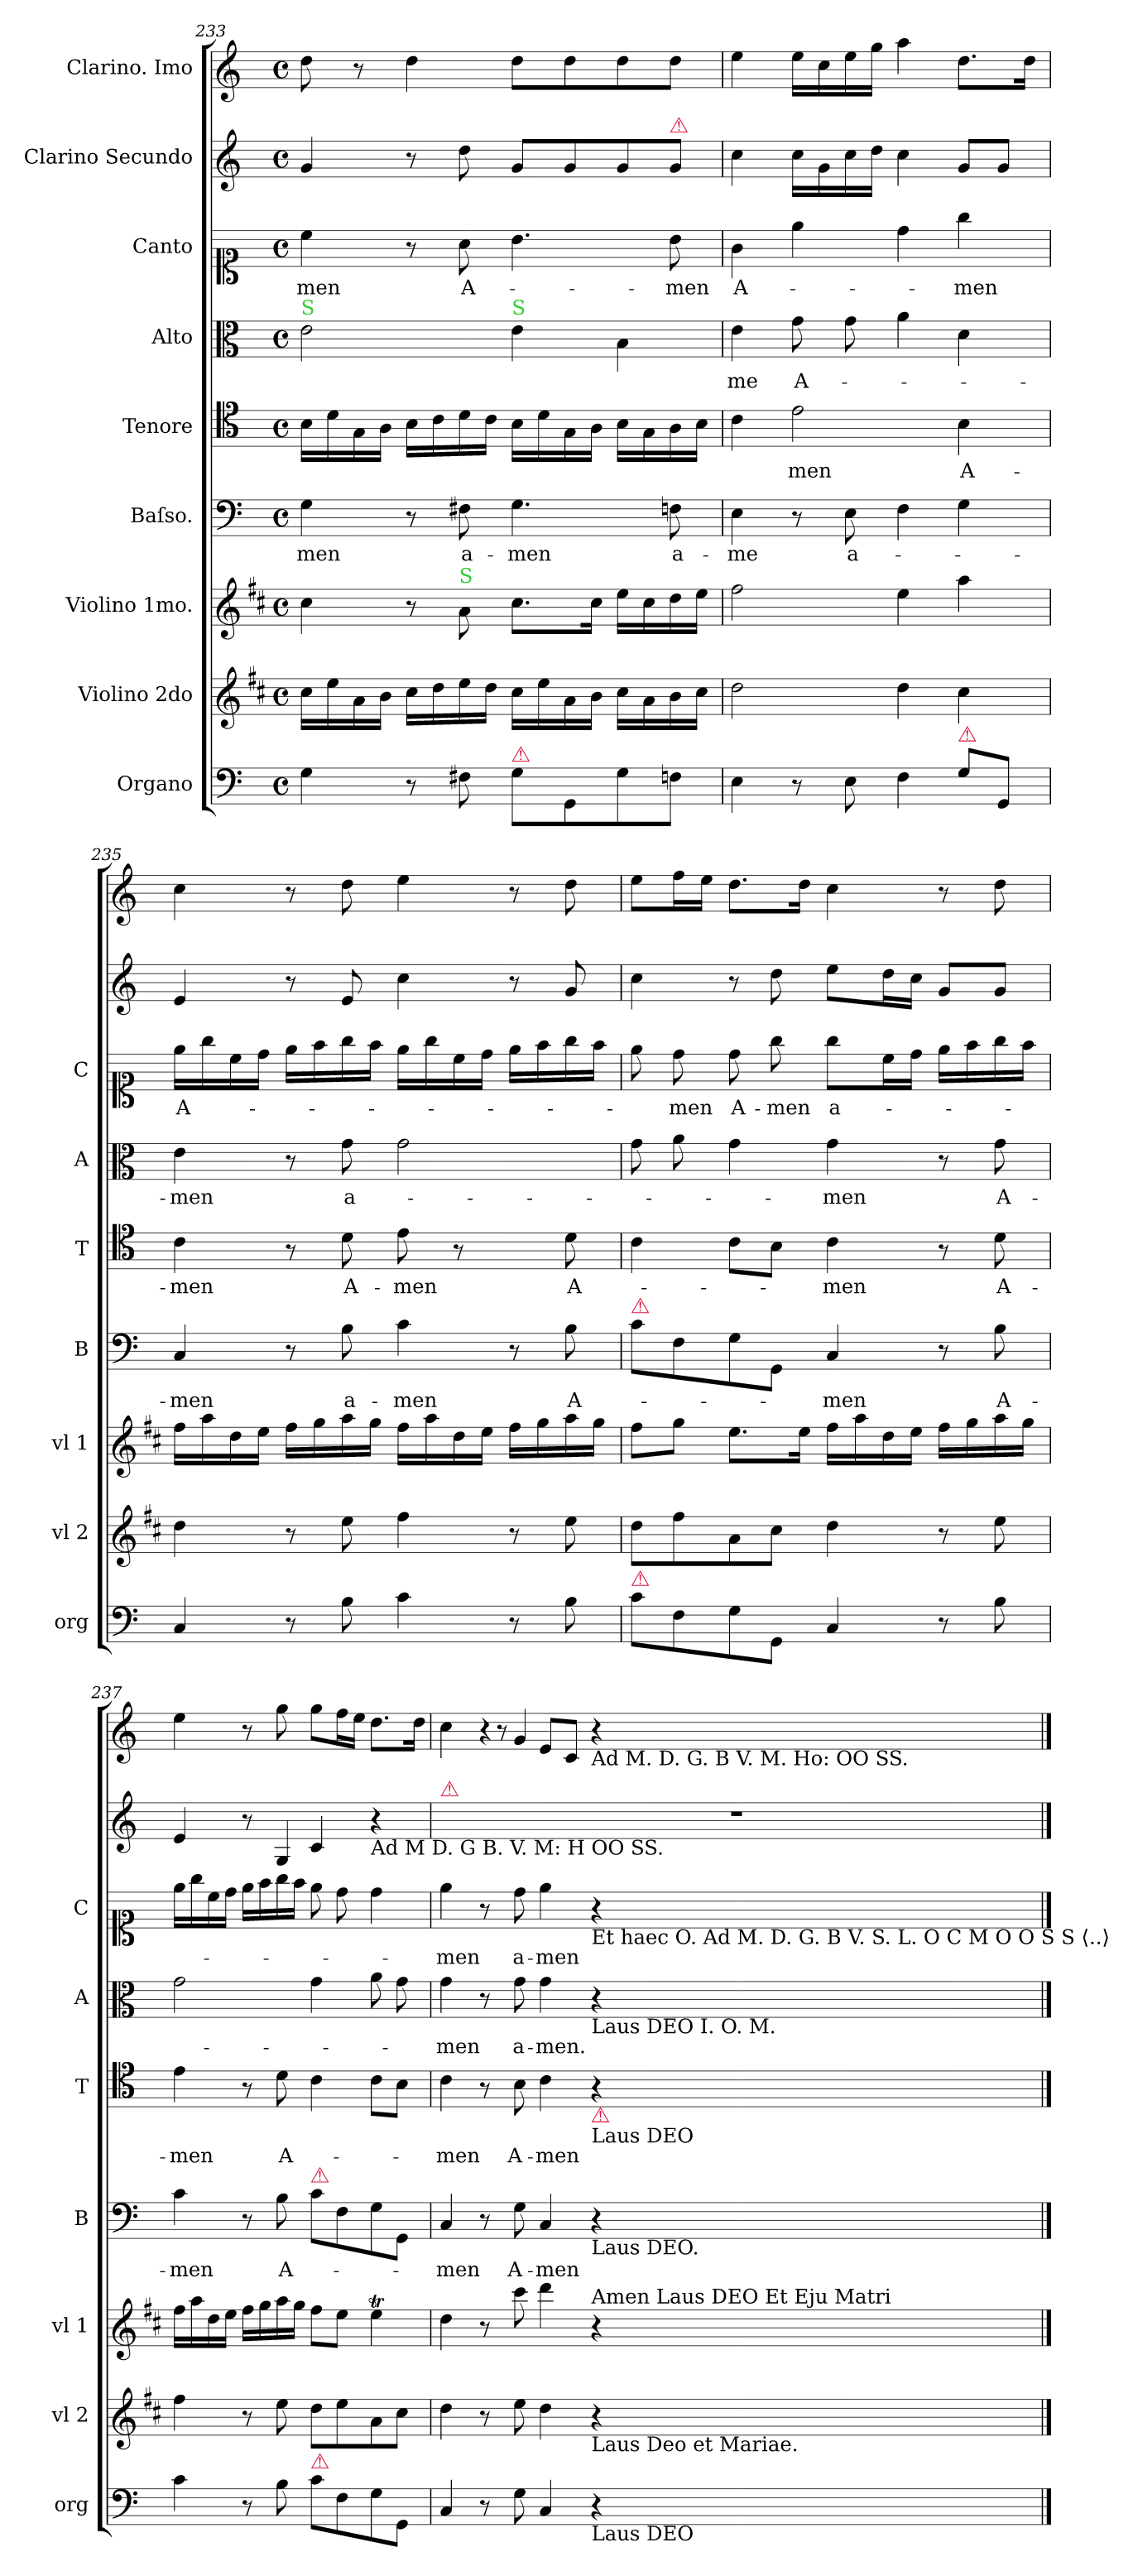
**kern	**kern	**kern	**kern	**text	**kern	**text	**kern	**text	**kern	**text	**kern	**kern
*part9	*part8	*part7	*part6	*part6	*part5	*part5	*part4	*part4	*part3	*part3	*part2	*part1
*staff9	*staff8	*staff7	*staff6	*staff6	*staff5	*staff5	*staff4	*staff4	*staff3	*staff3	*staff2	*staff1
*I"Organo	*I"Violino 2do	*I"Violino 1mo.	*I"Baſso.	*	*I"Tenore	*	*I"Alto	*	*I"Canto	*	*I"Clarino Secundo	*I"Clarino. Imo
*I'org	*I'vl 2	*I'vl 1	*I'B	*	*I'T	*	*I'A	*	*I'C	*	*	*
*clefF4	*clefG2	*clefG2	*clefF4	*	*clefC4	*	*clefC3	*	*clefC1	*	*clefG2	*clefG2
*	*ITrd1c2	*ITrd1c2	*	*	*	*	*	*	*	*	*	*
*k[]	*k[]	*k[]	*k[]	*	*k[]	*	*k[]	*	*k[]	*	*k[]	*k[]
*C:	*C:	*C:	*C:	*	*C:	*	*C:	*	*C:	*	*C:	*C:
*M4/4	*M4/4	*M4/4	*M4/4	*	*M4/4	*	*M4/4	*	*M4/4	*	*M4/4	*M4/4
*met(c)	*met(c)	*met(c)	*met(c)	*	*met(c)	*	*met(c)	*	*met(c)	*	*met(c)	*met(c)
=233	=233	=233	=233	=233	=233	=233	=233	=233	=233	=233	=233	=233
!	!	!	!	!	!	!	!LO:TX:a:color=limegreen:t=S	!	!	!	!	!
!	!	!	!	!LO:LY:i	!	!	!	!	!	!	!	!
4G\	16b\LL	4b\	4G\	-men	16B\LL	.	2e\	.	4cc\	-men	4g/	8dd\
.	16dd\	.	.	.	16d\	.	.	.	.	.	.	.
.	16g\	.	.	.	16G\	.	.	.	.	.	.	8r
.	16a\JJ	.	.	.	16A\JJ	.	.	.	.	.	.	.
8r	16b\LL	8r	8r	.	16B\LL	.	.	.	8r	.	8r	4dd\
.	16cc\	.	.	.	16c\	.	.	.	.	.	.	.
!	!	!LO:TX:a:color=limegreen:t=S	!	!	!	!	!	!	!	!	!	!
!	!	!	!	!LO:LY:i	!	!	!	!	!	!LO:LY:i	!	!
8F#X\	16dd\	8g\	8F#X\	a-	16d\	.	.	.	8a\	A-	8dd\	.
.	16cc\JJ	.	.	.	16c\JJ	.	.	.	.	.	.	.
!	!	!	!	!	!	!	!LO:TX:a:color=limegreen:t=S	!	!	!	!	!
!LO:TX:a:color=crimson:t=⚠	!	!	!	!	!	!	!	!	!	!	!	!
!	!	!	!	!LO:LY:i	!	!	!	!	!	!	!	!
8G\L	16b\LL	8.b\L	4.G\	-men	16B\LL	.	4e\	.	4.b\	.	8g/L	8dd\L
.	16dd\	.	.	.	16d\	.	.	.	.	.	.	.
8GG/	16g\	.	.	.	16G\	.	.	.	.	.	8g/	8dd\
.	16a\JJ	16b\Jk	.	.	16A\JJ	.	.	.	.	.	.	.
8G\	16b\LL	16dd\LL	.	.	16B\LL	.	4B\	.	.	.	8g/	8dd\
.	16g\	16b\	.	.	16G\	.	.	.	.	.	.	.
!	!	!	!	!	!	!	!	!	!	!	!LO:TX:a:color=crimson:t=⚠	!
!	!	!	!	!	!	!	!	!	!	!LO:LY:i	!	!
8Fn\J	16a\	16cc\	8Fn\	a-	16A\	.	.	.	8b\	-men	8g/J	8dd\J
.	16b\JJ	16dd\JJ	.	.	16B\JJ	.	.	.	.	.	.	.
=234	=234	=234	=234	=234	=234	=234	=234	=234	=234	=234	=234	=234
4E\	2cc\	2ee\	4E\	-me	4c\	.	4e\	-me	4g\	A-	4cc\	4ee\
!	!	!	!	!	!	!	!	!LO:LY:i	!	!	!	!
8r	.	.	8r	.	2e\	-men	8g\	A-	4ee\	.	16cc\LL	16ee\LL
.	.	.	.	.	.	.	.	.	.	.	16g\	16cc\
8E\	.	.	8E\	a-	.	.	8g\	.	.	.	16cc\	16ee\
.	.	.	.	.	.	.	.	.	.	.	16dd\JJ	16gg\JJ
4F\	4cc\	4dd\	4F\	.	.	.	4a\	.	4dd\	.	4cc\	4aa\
!LO:TX:a:color=crimson:t=⚠	!	!	!	!	!	!	!	!	!	!	!	!
8G\L	4b\	4gg\	4G\	.	4B\	A-	4d\	.	4gg\	-men	8g/L	8.dd\L
8GG/J	.	.	.	.	.	.	.	.	.	.	8g/J	.
.	.	.	.	.	.	.	.	.	.	.	.	16dd\Jk
=235	=235	=235	=235	=235	=235	=235	=235	=235	=235	=235	=235	=235
!	!	!	!	!	!	!	!	!LO:LY:i	!	!	!	!
4C/	4cc\	16ee\LL	4C/	-men	4c\	-men	4e\	-men	16ee\LL	A-	4e/	4cc\
.	.	16gg\	.	.	.	.	.	.	16gg\	.	.	.
.	.	16cc\	.	.	.	.	.	.	16cc\	.	.	.
.	.	16dd\JJ	.	.	.	.	.	.	16dd\JJ	.	.	.
8r	8r	16ee\LL	8r	.	8r	.	8r	.	16ee\LL	.	8r	8r
.	.	16ff\	.	.	.	.	.	.	16ff\	.	.	.
!	!	!	!	!LO:LY:i	!	!LO:LY:i	!	!	!	!	!	!
8B\	8dd\	16gg\	8B\	a-	8d\	A-	8g\	a-	16gg\	.	8e/	8dd\
.	.	16ff\JJ	.	.	.	.	.	.	16ff\JJ	.	.	.
!	!	!	!	!LO:LY:i	!	!LO:LY:i	!	!	!	!	!	!
4c\	4ee\	16ee\LL	4c\	-men	8e\	-men	2g\	.	16ee\LL	.	4cc\	4ee\
.	.	16gg\	.	.	.	.	.	.	16gg\	.	.	.
!	!	!	!	!	!LO:N:vis=8	!	!	!	!	!	!	!
.	.	16cc\	.	.	4r	.	.	.	16cc\	.	.	.
.	.	16dd\JJ	.	.	.	.	.	.	16dd\JJ	.	.	.
8r	8r	16ee\LL	8r	.	.	.	.	.	16ee\LL	.	8r	8r
.	.	16ff\	.	.	.	.	.	.	16ff\	.	.	.
!	!	!	!	!	!	!LO:LY:i	!	!	!	!	!	!
8B\	8dd\	16gg\	8B\	A-	8d\	A-	.	.	16gg\	.	8g/	8dd\
.	.	16ff\JJ	.	.	.	.	.	.	16ff\JJ	.	.	.
=236	=236	=236	=236	=236	=236	=236	=236	=236	=236	=236	=236	=236
!	!	!	!LO:TX:a:color=crimson:t=⚠	!	!	!	!	!	!	!	!	!
!LO:TX:a:color=crimson:t=⚠	!	!	!	!	!	!	!	!	!	!	!	!
8c\L	8cc\L	8ee\L	8c\L	.	4c\	.	8g\	.	8ee\	.	4cc\	8ee\L
8F\	8ee\	8ff\J	8F\	.	.	.	8a\	.	8dd\	-men	.	16ff\L
.	.	.	.	.	.	.	.	.	.	.	.	16ee\JJ
!	!	!	!	!	!	!	!	!	!	!LO:LY:i	!	!
8G\	8g\	8.dd\L	8G\	.	8c\L	.	4g\	.	8dd\	A-	8r	8.dd\L
!	!	!	!	!	!	!	!	!	!	!LO:LY:i	!	!
8GG/J	8b\J	.	8GG/J	.	8B\J	.	.	.	8gg\	-men	8dd\	.
.	.	16dd\Jk	.	.	.	.	.	.	.	.	.	16dd\Jk
!	!	!	!	!	!	!LO:LY:i	!	!	!	!	!	!
4C/	4cc\	16ee\LL	4C/	-men	4c\	-men	4g\	-men	8gg\L	a-	8ee\L	4cc\
.	.	16gg\	.	.	.	.	.	.	.	.	.	.
.	.	16cc\	.	.	.	.	.	.	16cc\L	.	16dd\L	.
.	.	16dd\JJ	.	.	.	.	.	.	16dd\JJ	.	16cc\JJ	.
8r	8r	16ee\LL	8r	.	8r	.	8r	.	16ee\LL	.	8g/L	8r
.	.	16ff\	.	.	.	.	.	.	16ff\	.	.	.
!	!	!	!	!LO:LY:i	!	!LO:LY:i	!	!	!	!	!	!
8B\	8dd\	16gg\	8B\	A-	8d\	A-	8g\	A-	16gg\	.	8g/J	8dd\
.	.	16ff\JJ	.	.	.	.	.	.	16ff\JJ	.	.	.
=237	=237	=237	=237	=237	=237	=237	=237	=237	=237	=237	=237	=237
!	!	!	!	!LO:LY:i	!	!LO:LY:i	!	!	!	!	!	!
4c\	4ee\	16ee\LL	4c\	-men	4e\	-men	2g\	.	16ee\LL	.	4e/	4ee\
.	.	16gg\	.	.	.	.	.	.	16gg\	.	.	.
.	.	16cc\	.	.	.	.	.	.	16cc\	.	.	.
.	.	16dd\JJ	.	.	.	.	.	.	16dd\JJ	.	.	.
8r	8r	16ee\LL	8r	.	8r	.	.	.	16ee\LL	.	8r	8r
.	.	16ff\	.	.	.	.	.	.	16ff\	.	.	.
!	!	!	!	!LO:LY:i	!	!LO:LY:i	!	!	!	!	!LO:N:vis=4	!
8B\	8dd\	16gg\	8B\	A-	8d\	A-	.	.	16gg\	.	8G/	8gg\
.	.	16ff\JJ	.	.	.	.	.	.	16ff\JJ	.	.	.
!	!	!	!LO:TX:a:color=crimson:t=⚠	!	!	!	!	!	!	!	!	!
!LO:TX:a:color=crimson:t=⚠	!	!	!	!	!	!	!	!	!	!	!	!
8c\L	8cc\L	8ee\L	8c\L	.	4c\	.	4g\	.	8ee\	.	4c/	8gg\L
8F\	8dd\	8dd\J	8F\	.	.	.	.	.	8dd\	.	.	16ff\L
.	.	.	.	.	.	.	.	.	.	.	.	16ee\JJ
!	!	!	!	!	!	!	!	!	!	!	!LO:TX:b:t=Ad M D. G B. V. M&colon; H OO SS.	!
8G\	8g\	4ddT\	8G\	.	8c\L	.	8a\	.	4dd\	.	4r	8.dd\L
8GG/J	8b\J	.	8GG/J	.	8B\J	.	8g\	.	.	.	.	.
.	.	.	.	.	.	.	.	.	.	.	.	16dd\Jk
=238	=238	=238	=238	=238	=238	=238	=238	=238	=238	=238	=238	=238
!	!	!	!	!	!	!	!	!	!	!	!LO:TX:a:color=crimson:t=⚠	!
!	!	!	!	!LO:LY:i	!	!LO:LY:i	!	!	!	!	!	!
4C/	4cc\	4cc\	4C/	-men	4c\	-men	4g\	-men	4ee\	-men	1r	4cc\
!	!	!	!	!	!	!	!	!	!	!	!	!LO:N:vis=4
8r	8r	8r	8r	.	8r	.	8r	.	8r	.	.	16r
!	!	!	!	!	!	!	!	!	!	!	!	!LO:N:vis=8
.	.	.	.	.	.	.	.	.	.	.	.	16r
!	!	!	!	!	!	!	!	!	!	!	!	!LO:N:vis=4
8G\	8dd\	8bb\	8G\	A-	8B\	A-	8g\	a-	8dd\	a-	.	8g/
4C/	4cc\	4ccc\	4C/	-men	4c\	-men	4g\	-men.	4ee\	-men	.	8e/L
.	.	.	.	.	.	.	.	.	.	.	.	8c/J
!	!	!	!	!	!	!	!	!	!	!	!	!LO:TX:b:t=Ad M. D. G. B V. M. Ho&colon; OO SS.
!	!	!	!	!	!	!	!	!	!LO:TX:b:t=Et haec O. Ad M. D. G. B V. S. L. O C M O O S S ⟨..⟩	!	!	!
!	!	!	!	!	!	!	!LO:TX:b:t=Laus DEO I. O. M.	!	!	!	!	!
!	!	!	!	!	!LO:TX:b:color=crimson:t=⚠	!	!	!	!	!	!	!
!	!	!	!	!	!LO:TX:b:t=Laus DEO	!	!	!	!	!	!	!
!	!	!	!LO:TX:b:t=Laus DEO.	!	!	!	!	!	!	!	!	!
!	!	!LO:TX:a:t=Amen Laus DEO Et Eju Matri	!	!	!	!	!	!	!	!	!	!
!	!LO:TX:b:t=Laus Deo et Mariae.	!	!	!	!	!	!	!	!	!	!	!
!LO:TX:b:t=Laus DEO	!	!	!	!	!	!	!	!	!	!	!	!
4r	4r	4r	4r	.	4r	.	4r	.	4r	.	.	4r
==	==	==	==	==	==	==	==	==	==	==	==	==
*-	*-	*-	*-	*-	*-	*-	*-	*-	*-	*-	*-	*-
